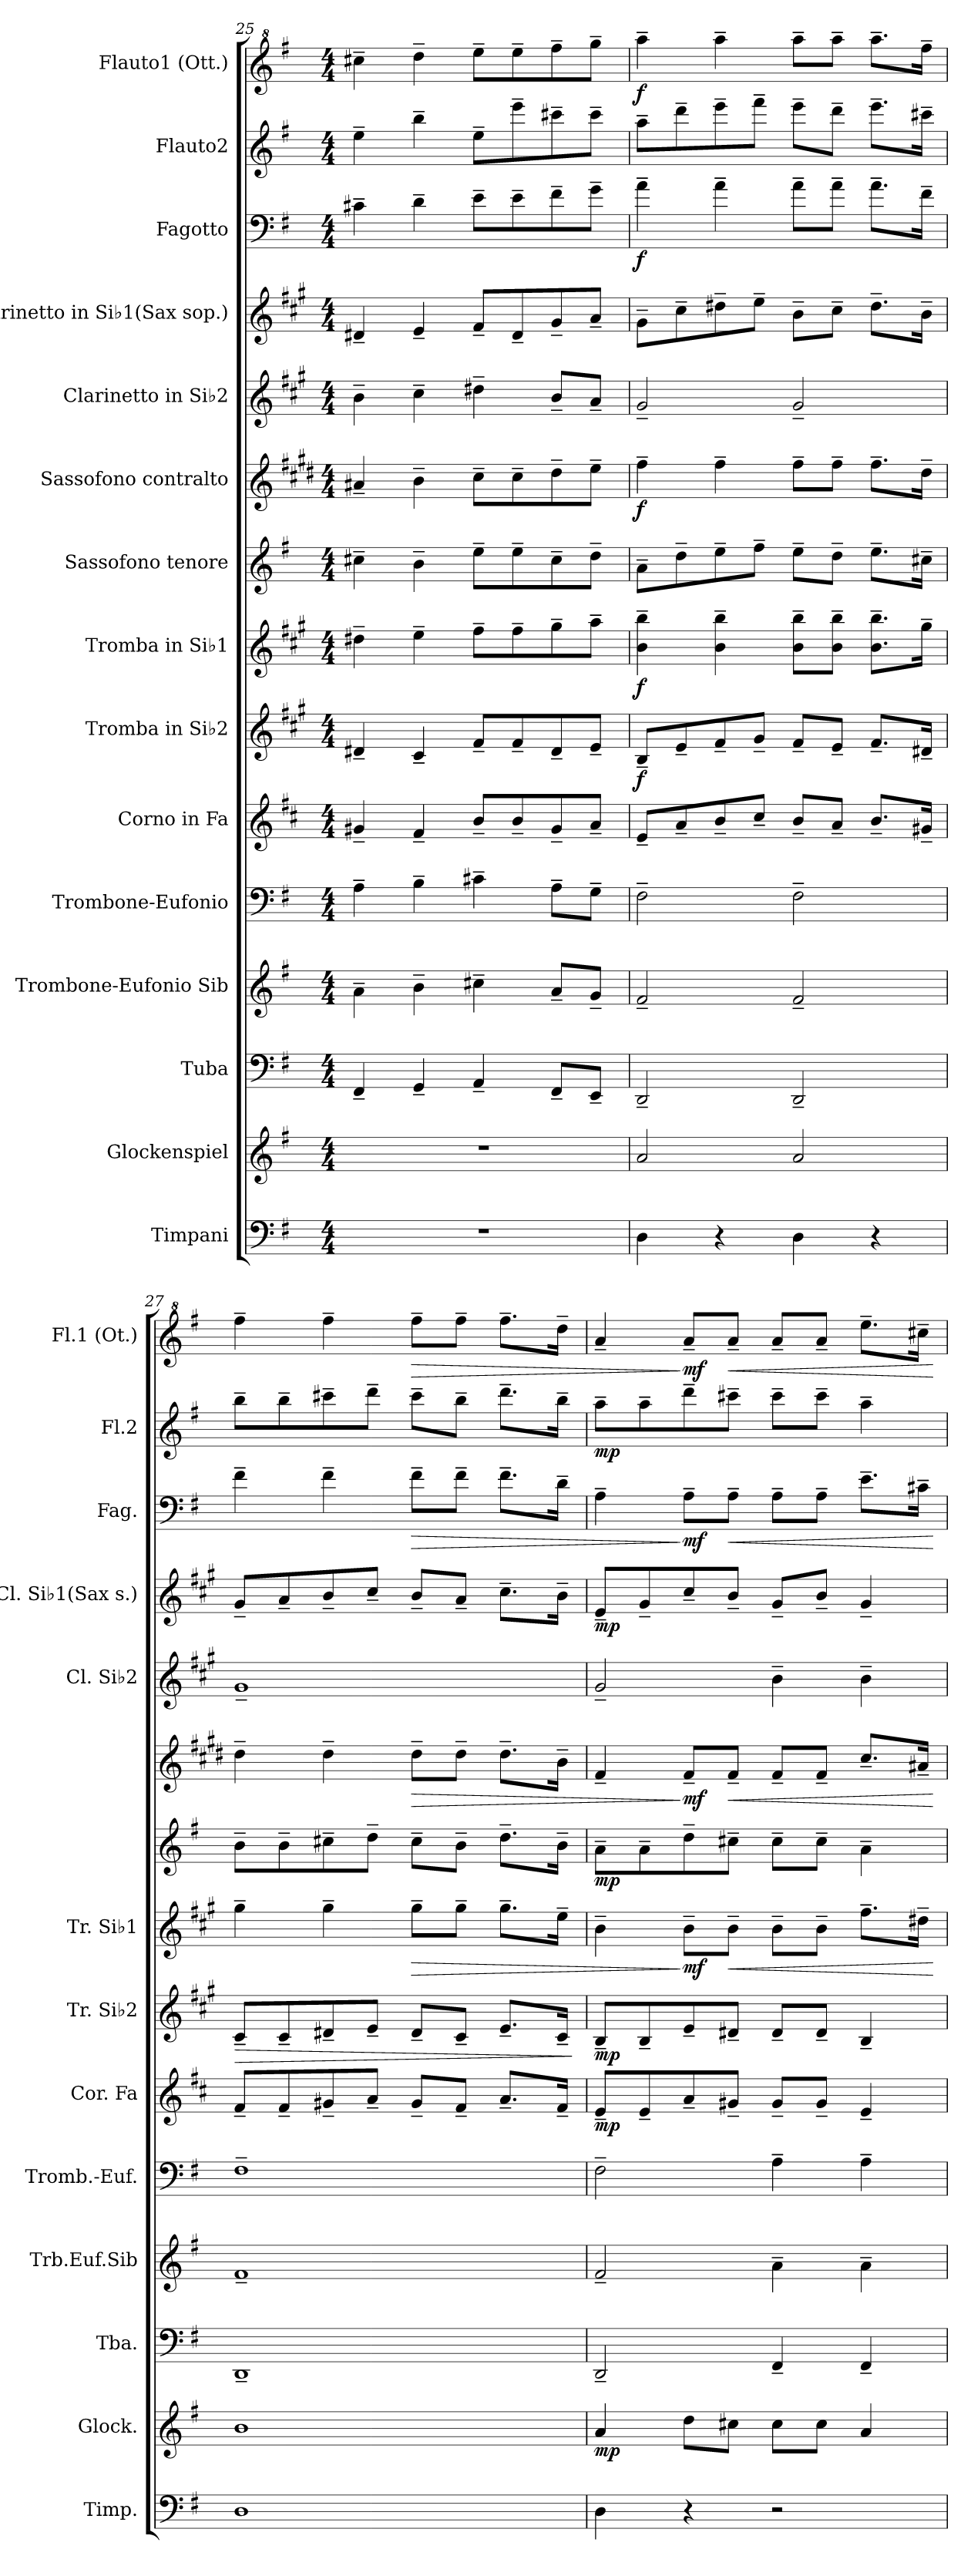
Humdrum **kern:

**kern	**kern	**dynam	**kern	**kern	**kern	**kern	**dynam	**kern	**dynam	**kern	**dynam	**kern	**dynam	**kern	**dynam	**kern	**kern	**dynam	**kern	**dynam	**kern	**dynam	**kern	**dynam
*part15	*part14	*part14	*part13	*part12	*part11	*part10	*part10	*part9	*part9	*part8	*part8	*part7	*part7	*part6	*part6	*part5	*part4	*part4	*part3	*part3	*part2	*part2	*part1	*part1
*staff15	*staff14	*staff14	*staff13	*staff12	*staff11	*staff10	*staff10	*staff9	*staff9	*staff8	*staff8	*staff7	*staff7	*staff6	*staff6	*staff5	*staff4	*staff4	*staff3	*staff3	*staff2	*staff2	*staff1	*staff1
*I"Timpani	*I"Glockenspiel	*	*I"Tuba	*I"Trombone-Eufonio Sib	*I"Trombone-Eufonio	*I"Corno in Fa	*	*I"Tromba in Si♭2	*	*I"Tromba in Si♭1	*	*I"Sassofono tenore	*	*I"Sassofono contralto	*	*I"Clarinetto in Si♭2	*I"Clarinetto in Si♭1(Sax sop.)	*	*I"Fagotto	*	*I"Flauto2	*	*I"Flauto1 (Ott.)	*
*I'Timp.	*I'Glock.	*	*I'Tba.	*I'Trb.Euf.Sib	*I'Tromb.-Euf.	*I'Cor. Fa	*	*I'Tr. Si♭2	*	*I'Tr. Si♭1	*	*	*	*	*	*I'Cl. Si♭2	*I'Cl. Si♭1(Sax s.)	*	*I'Fag.	*	*I'Fl.2	*	*I'Fl.1 (Ot.)	*
*clefF4	*clefG2	*	*clefF4	*clefG2	*clefF4	*clefG2	*	*clefG2	*	*clefG2	*	*clefG2	*	*clefG2	*	*clefG2	*clefG2	*	*clefF4	*	*clefG2	*	*clefG^2	*
*	*ITrd-14c-24	*	*	*ITrd8c14	*	*ITrd4c7	*	*ITrd1c2	*	*ITrd1c2	*	*ITrd8c14	*	*ITrd5c9	*	*ITrd1c2	*ITrd1c2	*	*	*	*	*	*	*
*k[f#]	*k[f#]	*	*k[f#]	*k[f#]	*k[f#]	*k[f#]	*	*k[f#]	*	*k[f#]	*	*k[f#]	*	*k[f#]	*	*k[f#]	*k[f#]	*	*k[f#]	*	*k[f#]	*	*k[f#]	*
*M4/4	*M4/4	*	*M4/4	*M4/4	*M4/4	*M4/4	*	*M4/4	*	*M4/4	*	*M4/4	*	*M4/4	*	*M4/4	*M4/4	*	*M4/4	*	*M4/4	*	*M4/4	*
=25	=25	=25	=25	=25	=25	=25	=25	=25	=25	=25	=25	=25	=25	=25	=25	=25	=25	=25	=25	=25	=25	=25	=25	=25
1r	1r	.	4FF#~/	4A~\	4A~\	4c#X~/	.	4c#X~/	.	4cc#X~\	.	4c#X~\	.	4c#X~/	.	4a~\	4c#X~/	.	4c#X~\	.	4ee~\	.	4ccc#X~\	.
.	.	.	4GG~/	4B~\	4B~\	4B~/	.	4B~/	.	4dd~\	.	4B~\	.	4d~\	.	4b~\	4d~/	.	4d~\	.	4bb~\	.	4ddd~\	.
.	.	.	4AA~/	4c#X~\	4c#X~\	8e~/L	.	8e~/L	.	8ee~\L	.	8e~\L	.	8e~\L	.	4cc#X~\	8e~/L	.	8e~\L	.	8ee~\L	.	8eee~\L	.
.	.	.	.	.	.	8e~/	.	8e~/	.	8ee~\	.	8e~\	.	8e~\	.	.	8c#~/	.	8e~\	.	8eee~\	.	8eee~\	.
.	.	.	8FF#~/L	8A~/L	8A~\L	8c#~/	.	8c#~/	.	8ff#~\	.	8c#~\	.	8f#~\	.	8a~/L	8f#~/	.	8f#~\	.	8ccc#X~\	.	8fff#~\	.
.	.	.	8EE~/J	8G~/J	8G~\J	8d~/J	.	8d~/J	.	8gg~\J	.	8d~\J	.	8g~\J	.	8g~/J	8g~/J	.	8g~\J	.	8ccc#~\J	.	8ggg~\J	.
=26	=26	=26	=26	=26	=26	=26	=26	=26	=26	=26	=26	=26	=26	=26	=26	=26	=26	=26	=26	=26	=26	=26	=26	=26
!	!	!	!	!	!	!	!	!	!LO:DY:b	!	!LO:DY:b	!	!	!	!LO:DY:b	!	!	!	!	!LO:DY:b	!	!	!	!LO:DY:b
4D\	2aaa/	.	2DD~/	2F#~/	2F#~\	8A~/L	.	8A~/L	f	4a\~ 4aa\~	f	8A~\L	.	4a~\	f	2f#~/	8f#~\L	.	4a~\	f	8aa~\L	.	4aaa~\	f
.	.	.	.	.	.	8d~/	.	8d~/	.	.	.	8d~\	.	.	.	.	8b~\	.	.	.	8ddd~\	.	.	.
4r	.	.	.	.	.	8e~/	.	8e~/	.	4a\~ 4aa\~	.	8e~\	.	4a~\	.	.	8cc#X~\	.	4a~\	.	8eee~\	.	4aaa~\	.
.	.	.	.	.	.	8f#~/J	.	8f#~/J	.	.	.	8f#~\J	.	.	.	.	8dd~\J	.	.	.	8fff#~\J	.	.	.
4D\	2aaa/	.	2DD~/	2F#~/	2F#~\	8e~/L	.	8e~/L	.	8a\~ 8aa\~L	.	8e~\L	.	8a~\L	.	2f#~/	8a~\L	.	8a~\L	.	8eee~\L	.	8aaa~\L	.
.	.	.	.	.	.	8d~/J	.	8d~/J	.	8a\~ 8aa\~J	.	8d~\J	.	8a~\J	.	.	8b~\J	.	8a~\J	.	8ddd~\J	.	8aaa~\J	.
4r	.	.	.	.	.	8.e~/L	.	8.e~/L	.	8.a\~ 8.aa\~L	.	8.e~\L	.	8.a~\L	.	.	8.cc#~\L	.	8.a~\L	.	8.eee~\L	.	8.aaa~\L	.
.	.	.	.	.	.	16c#X~/Jk	.	16c#X~/Jk	.	16ff#~\Jk	.	16c#X~\Jk	.	16f#~\Jk	.	.	16a~\Jk	.	16f#~\Jk	.	16ccc#X~\Jk	.	16fff#~\Jk	.
!!LO:PB:g=z
=27	=27	=27	=27	=27	=27	=27	=27	=27	=27	=27	=27	=27	=27	=27	=27	=27	=27	=27	=27	=27	=27	=27	=27	=27
!	!	!	!	!	!	!	!	!	!LO:HP:b	!	!	!	!	!	!	!	!	!	!	!	!	!	!	!
1D	1bbb	.	1DD~	1F#~	1F#~	8B~/L	.	8B~/L	>	4ff#~\	.	8B~\L	.	4f#~\	.	1f#~	8f#~/L	.	4f#~\	.	8bb~\L	.	4fff#~\	.
.	.	.	.	.	.	8B~/	.	8B~/	.	.	.	8B~\	.	.	.	.	8g~/	.	.	.	8bb~\	.	.	.
.	.	.	.	.	.	8c#X~/	.	8c#X~/	.	4ff#~\	.	8c#X~\	.	4f#~\	.	.	8a~/	.	4f#~\	.	8ccc#X~\	.	4fff#~\	.
.	.	.	.	.	.	8d~/J	.	8d~/J	.	.	.	8d~\J	.	.	.	.	8b~/J	.	.	.	8ddd~\J	.	.	.
!	!	!	!	!	!	!	!	!	!	!	!LO:HP:b	!	!	!	!LO:HP:b	!	!	!	!	!LO:HP:b	!	!	!	!LO:HP:b
.	.	.	.	.	.	8c#~/L	.	8c#~/L	.	8ff#~\L	>	8c#~\L	.	8f#~\L	>	.	8a~/L	.	8f#~\L	>	8ccc#~\L	.	8fff#~\L	>
.	.	.	.	.	.	8B~/J	.	8B~/J	.	8ff#~\J	.	8B~\J	.	8f#~\J	.	.	8g~/J	.	8f#~\J	.	8bb~\J	.	8fff#~\J	.
.	.	.	.	.	.	8.d~/L	.	8.d~/L	.	8.ff#~\L	.	8.d~\L	.	8.f#~\L	.	.	8.b~\L	.	8.f#~\L	.	8.ddd~\L	.	8.fff#~\L	.
.	.	.	.	.	.	16B~/Jk	.	16B~/Jk	.	16dd~\Jk	.	16B~\Jk	.	16d~\Jk	.	.	16a~\Jk	.	16d~\Jk	.	16bb~\Jk	.	16ddd~\Jk	.
.	.	.	.	.	.	.	.	.	]	.	.	.	.	.	.	.	.	.	.	.	.	.	.	.
=28	=28	=28	=28	=28	=28	=28	=28	=28	=28	=28	=28	=28	=28	=28	=28	=28	=28	=28	=28	=28	=28	=28	=28	=28
!	!	!LO:DY:b	!	!	!	!	!LO:DY:b	!	!LO:DY:b	!	!	!	!LO:DY:b	!	!	!	!	!LO:DY:b	!	!	!	!LO:DY:b	!	!
4D\	4aaa/	mp	2DD~/	2F#~/	2F#~\	8A~/L	mp	8A~/L	mp	4a~\	.	8A~\L	mp	4A~/	.	2f#~/	8d~/L	mp	4A~\	.	8aa~\L	mp	4aa~/	.
.	.	.	.	.	.	8A~/	.	8A~/	.	.	.	8A~\	.	.	.	.	8f#~/	.	.	.	8aa~\	.	.	.
!	!	!	!	!	!	!	!	!	!	!	!LO:DY:n=1:b	!	!	!	!LO:DY:n=1:b	!	!	!	!	!LO:DY:n=1:b	!	!	!	!LO:DY:n=1:b
4r	8dddd\L	.	.	.	.	8d~/	.	8d~/	.	8a~\L	] mf	8d~\	.	8A~/L	] mf	.	8b~/	.	8A~\L	] mf	8ddd~\	.	8aa~/L	] mf
!	!	!	!	!	!	!	!	!	!	!	!LO:HP:b	!	!	!	!LO:HP:b	!	!	!	!	!LO:HP:b	!	!	!	!LO:HP:b
.	8cccc#X\J	.	.	.	.	8c#X~/J	.	8c#X~/J	.	8a~\J	<	8c#X~\J	.	8A~/J	<	.	8a~/J	.	8A~\J	<	8ccc#X~\J	.	8aa~/J	<
2r	8cccc#\L	.	4FF#~/	4A~\	4A~\	8c#~/L	.	8c#~/L	.	8a~\L	.	8c#~\L	.	8A~/L	.	4a~\	8f#~/L	.	8A~\L	.	8ccc#~\L	.	8aa~/L	.
.	8cccc#\J	.	.	.	.	8c#~/J	.	8c#~/J	.	8a~\J	.	8c#~\J	.	8A~/J	.	.	8a~/J	.	8A~\J	.	8ccc#~\J	.	8aa~/J	.
.	4aaa/	.	4FF#~/	4A~\	4A~\	4A~/	.	4A~/	.	8.ee~\L	.	4A~\	.	8.e~/L	.	4a~\	4f#~/	.	8.e~\L	.	4aa~\	.	8.eee~\L	.
.	.	.	.	.	.	.	.	.	.	16cc#X~\Jk	.	.	.	16c#X~/Jk	.	.	.	.	16c#X~\Jk	.	.	.	16ccc#X~\Jk	.
.	.	.	.	.	.	.	.	.	.	.	[	.	.	.	[	.	.	.	.	[	.	.	.	[
=	=	=	=	=	=	=	=	=	=	=	=	=	=	=	=	=	=	=	=	=	=	=	=	=
*-	*-	*-	*-	*-	*-	*-	*-	*-	*-	*-	*-	*-	*-	*-	*-	*-	*-	*-	*-	*-	*-	*-	*-	*-
